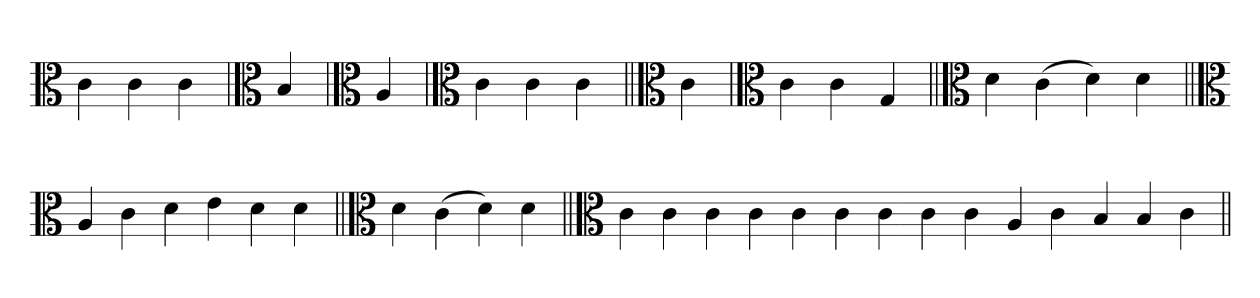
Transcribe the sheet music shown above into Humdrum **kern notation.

**kern
*part1
*staff1
*clefC3
=
4c
4c
4c
=
*clefC3
4B
=
*clefC3
4A
=
*clefC3
4c
4c
4c
=||
*clefC3
4c
=
*clefC3
4c
4c
4G
=||
*clefC3
4d
(4c
4d)
4d
=||
*clefC3
4A
4c
4d
4e
4d
4d
=||
*clefC3
4d
(4c
4d)
4d
=||
*clefC3
4c
4c
4c
4c
4c
4c
4c
4c
4c
4A
4c
4B
4B
4c
=||
*-
